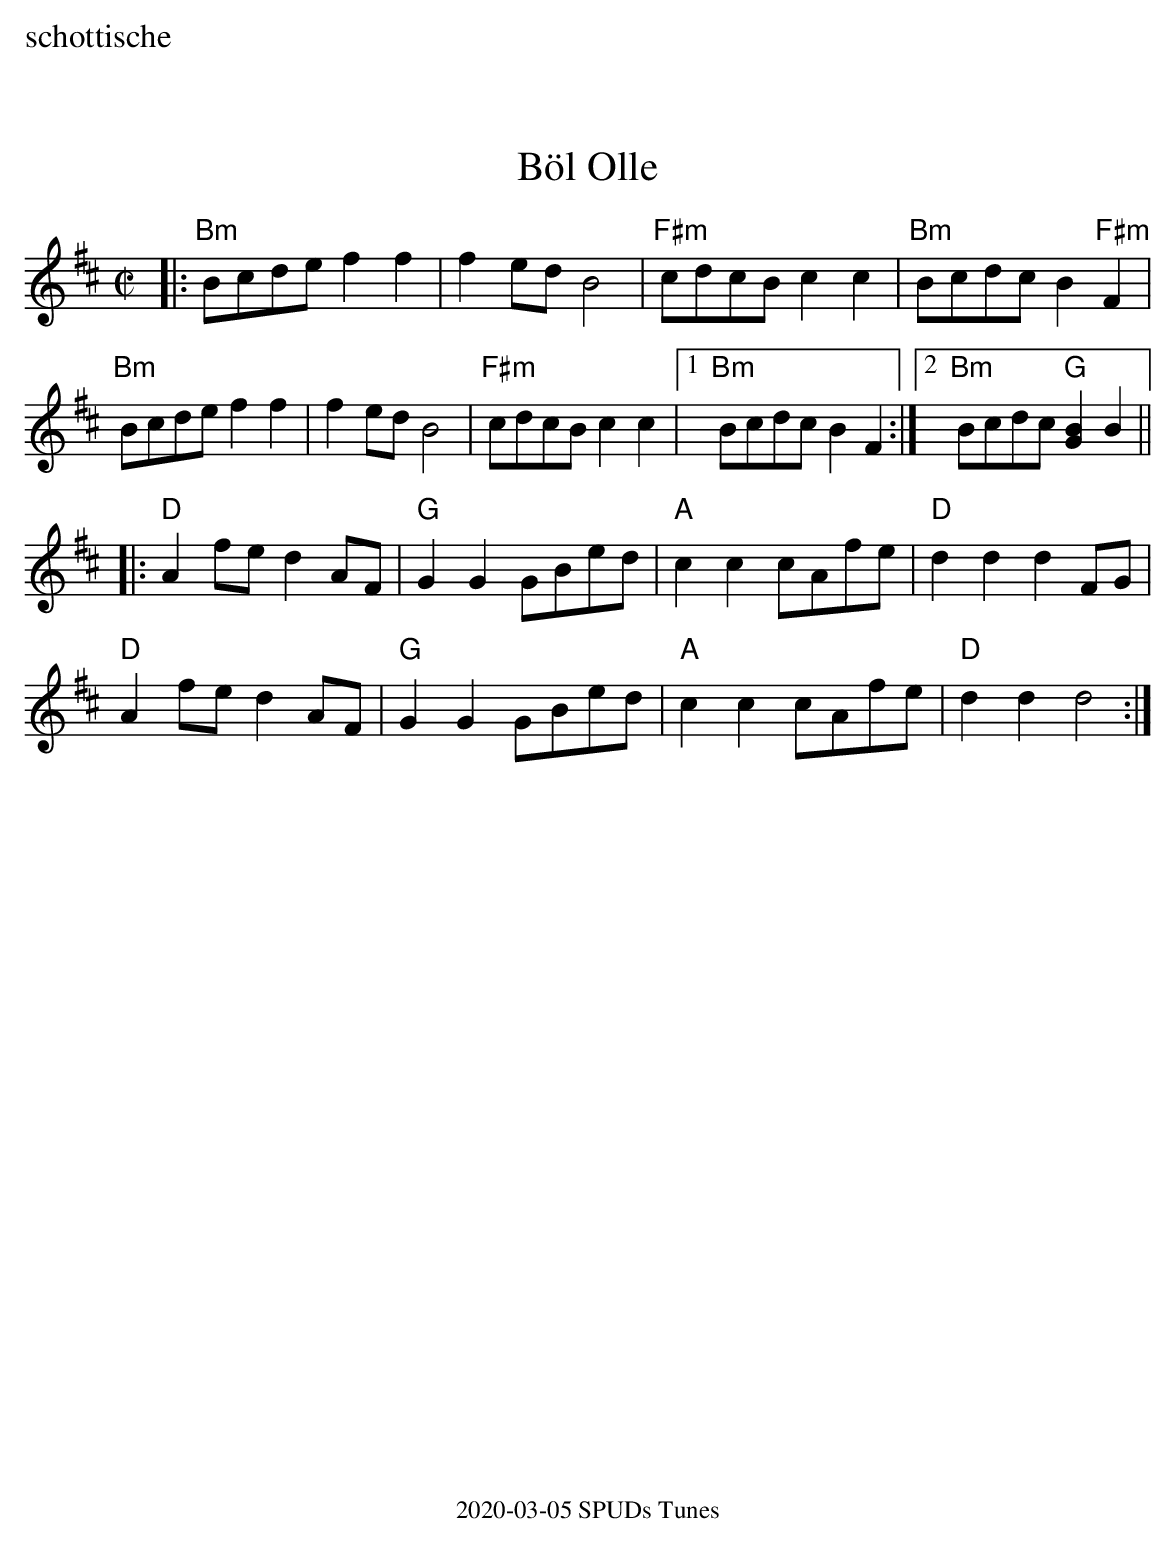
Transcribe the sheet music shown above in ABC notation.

X:1
%%text schottische
T:B\"ol Olle
M:C|
L:1/8
K:Bm
|:"Bm" Bcde f2f2| f2ed B4| "F#m" cdcB c2c2| "Bm" Bcdc B2 "F#m"F2|
"Bm" Bcde f2f2| f2ed B4| "F#m" cdcB c2c2|1"Bm" Bcdc B2 F2:|2"Bm" Bcdc "G"[B2G2] B2||
|:"D" A2 fe d2 AF| "G" G2G2 GBed| "A" c2c2 cAfe| "D" d2d2d2 FG|
"D" A2 fe d2 AF| "G" G2G2 GBed| "A" c2c2 cAfe| "D" d2d2d4:|
